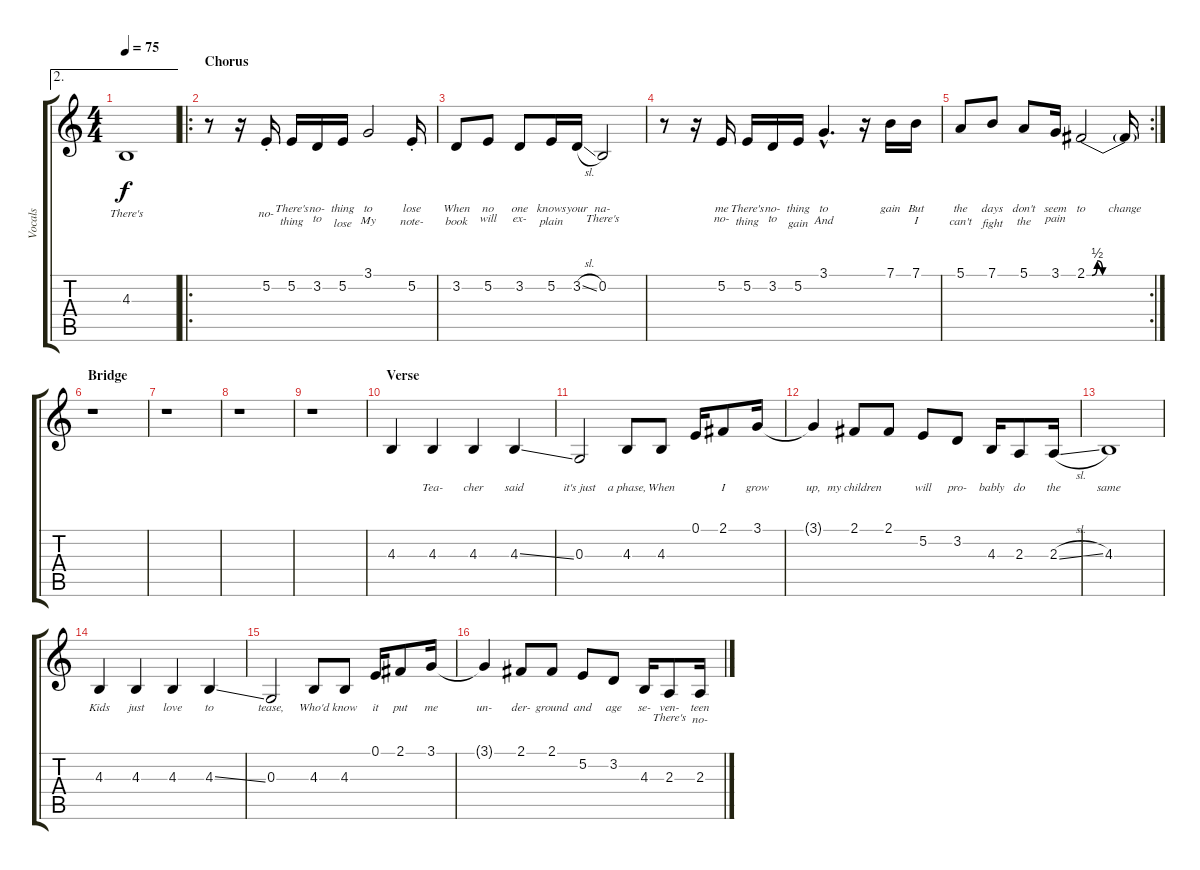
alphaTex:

\track ("Vocals" "Vocals") {instrument lead5charang}
\staff {score tabs}
\tuning (E4 B3 G3 D3 A2 E2) {hide}
\ae 2
\ts (4 4)
\tempo 75
\clef g2
\ks c
4.3.1{lyrics (0 "") lyrics (1 "There's") lyrics (2 "") lyrics (3 "") lyrics (4 "") dy f} |
\ro
\section ("" "Chorus")
r.8 r.16 5.2{st}.16{lyrics (0 "") lyrics (1 "no-") lyrics (2 "") lyrics (3 "") lyrics (4 "")} 5.2.16{lyrics (0 "There's") lyrics (1 "thing") lyrics (2 "") lyrics (3 "") lyrics (4 "")} 3.2.16{lyrics (0 "no-") lyrics (1 "to") lyrics (2 "") lyrics (3 "") lyrics (4 "")} 5.2.16{lyrics (0 "thing") lyrics (1 "lose") lyrics (2 "") lyrics (3 "") lyrics (4 "")} 3.1.2{lyrics (0 "to") lyrics (1 "My") lyrics (2 "") lyrics (3 "") lyrics (4 "")} 5.2{st}.16{lyrics (0 "lose") lyrics (1 "note-") lyrics (2 "") lyrics (3 "") lyrics (4 "")} |
3.2.8{lyrics (0 "When") lyrics (1 "book") lyrics (2 "") lyrics (3 "") lyrics (4 "")} 5.2.8{lyrics (0 "no") lyrics (1 "will") lyrics (2 "") lyrics (3 "") lyrics (4 "")} 3.2.8{lyrics (0 "one") lyrics (1 "ex-") lyrics (2 "") lyrics (3 "") lyrics (4 "")} 5.2.16{lyrics (0 "knows") lyrics (1 "plain") lyrics (2 "") lyrics (3 "") lyrics (4 "")} 3.2{sl}.16{lyrics (0 "your") lyrics (1 "") lyrics (2 "") lyrics (3 "") lyrics (4 "")} 0.2.2{lyrics (0 "na-") lyrics (1 "There's") lyrics (2 "") lyrics (3 "") lyrics (4 "")} |
r.8 r.16 5.2.16{lyrics (0 "me") lyrics (1 "no-") lyrics (2 "") lyrics (3 "") lyrics (4 "")} 5.2.16{lyrics (0 "There's") lyrics (1 "thing") lyrics (2 "") lyrics (3 "") lyrics (4 "")} 3.2.16{lyrics (0 "no-") lyrics (1 "to") lyrics (2 "") lyrics (3 "") lyrics (4 "")} 5.2.16{lyrics (0 "thing") lyrics (1 "gain") lyrics (2 "") lyrics (3 "") lyrics (4 "")} 3.1{hac}.4{d lyrics (0 "to") lyrics (1 "And") lyrics (2 "") lyrics (3 "") lyrics (4 "")} r.16 7.1.16{lyrics (0 "gain") lyrics (1 "") lyrics (2 "") lyrics (3 "") lyrics (4 "")} 7.1.16{lyrics (0 "But") lyrics (1 "I") lyrics (2 "") lyrics (3 "") lyrics (4 "")} |
\rc 2
5.1.8{lyrics (0 "the") lyrics (1 "can't") lyrics (2 "") lyrics (3 "") lyrics (4 "")} 7.1.8{lyrics (0 "days") lyrics (1 "fight") lyrics (2 "") lyrics (3 "") lyrics (4 "")} 5.1.8{lyrics (0 "don't") lyrics (1 "the") lyrics (2 "") lyrics (3 "") lyrics (4 "")} 3.1.16{lyrics (0 "seem") lyrics (1 "pain") lyrics (2 "") lyrics (3 "") lyrics (4 "")} 2.1{be (custom 0 0 5 0 10 2 15 0 60 0)}.2{lyrics (0 "to") lyrics (1 "") lyrics (2 "") lyrics (3 "") lyrics (4 "")} 2.1{t}.16{lyrics (0 "change") lyrics (1 "") lyrics (2 "") lyrics (3 "") lyrics (4 "")} |
\section ("" "Bridge")
r.1 |
r.1 |
r.1 |
r.1 |
\section ("" "Verse")
4.3.4{lyrics (0 "") lyrics (1 "") lyrics (2 "") lyrics (3 "") lyrics (4 "")} 4.3.4{lyrics (0 "Tea-") lyrics (1 "") lyrics (2 "") lyrics (3 "") lyrics (4 "")} 4.3.4{lyrics (0 "cher") lyrics (1 "") lyrics (2 "") lyrics (3 "") lyrics (4 "")} 4.3{ss}.4{lyrics (0 "said") lyrics (1 "") lyrics (2 "") lyrics (3 "") lyrics (4 "")} |
0.3.2{lyrics (0 "it's just") lyrics (1 "") lyrics (2 "") lyrics (3 "") lyrics (4 "")} 4.3.8{lyrics (0 "a phase,") lyrics (1 "") lyrics (2 "") lyrics (3 "") lyrics (4 "")} 4.3.8{lyrics (0 "When") lyrics (1 "") lyrics (2 "") lyrics (3 "") lyrics (4 "")} 0.1.16{lyrics (0 "") lyrics (1 "") lyrics (2 "") lyrics (3 "") lyrics (4 "")} 2.1.8{lyrics (0 "I") lyrics (1 "") lyrics (2 "") lyrics (3 "") lyrics (4 "")} 3.1.16{lyrics (0 "grow") lyrics (1 "") lyrics (2 "") lyrics (3 "") lyrics (4 "")} |
3.1{t}.4{lyrics (0 "up,") lyrics (1 "") lyrics (2 "") lyrics (3 "") lyrics (4 "")} 2.1.8{lyrics (0 "my children") lyrics (1 "") lyrics (2 "") lyrics (3 "") lyrics (4 "")} 2.1.8{lyrics (0 "") lyrics (1 "") lyrics (2 "") lyrics (3 "") lyrics (4 "")} 5.2.8{lyrics (0 "will") lyrics (1 "") lyrics (2 "") lyrics (3 "") lyrics (4 "")} 3.2.8{lyrics (0 "pro-") lyrics (1 "") lyrics (2 "") lyrics (3 "") lyrics (4 "")} 4.3.16{lyrics (0 "bably") lyrics (1 "") lyrics (2 "") lyrics (3 "") lyrics (4 "")} 2.3.8{lyrics (0 "do") lyrics (1 "") lyrics (2 "") lyrics (3 "") lyrics (4 "")} 2.3{sl}.16{lyrics (0 "the") lyrics (1 "") lyrics (2 "") lyrics (3 "") lyrics (4 "")} |
4.3.1{lyrics (0 "same") lyrics (1 "") lyrics (2 "") lyrics (3 "") lyrics (4 "")} |
4.3.4{lyrics (0 "Kids") lyrics (1 "") lyrics (2 "") lyrics (3 "") lyrics (4 "")} 4.3.4{lyrics (0 "just") lyrics (1 "") lyrics (2 "") lyrics (3 "") lyrics (4 "")} 4.3.4{lyrics (0 "love") lyrics (1 "") lyrics (2 "") lyrics (3 "") lyrics (4 "")} 4.3{ss}.4{lyrics (0 "to") lyrics (1 "") lyrics (2 "") lyrics (3 "") lyrics (4 "")} |
0.3.2{lyrics (0 "tease,") lyrics (1 "") lyrics (2 "") lyrics (3 "") lyrics (4 "")} 4.3.8{lyrics (0 "Who'd") lyrics (1 "") lyrics (2 "") lyrics (3 "") lyrics (4 "")} 4.3.8{lyrics (0 "know") lyrics (1 "") lyrics (2 "") lyrics (3 "") lyrics (4 "")} 0.1.16{lyrics (0 "it") lyrics (1 "") lyrics (2 "") lyrics (3 "") lyrics (4 "")} 2.1.8{lyrics (0 "put") lyrics (1 "") lyrics (2 "") lyrics (3 "") lyrics (4 "")} 3.1.16{lyrics (0 "me") lyrics (1 "") lyrics (2 "") lyrics (3 "") lyrics (4 "")} |
3.1{t}.4{lyrics (0 "un-") lyrics (1 "") lyrics (2 "") lyrics (3 "") lyrics (4 "")} 2.1.8{lyrics (0 "der-") lyrics (1 "") lyrics (2 "") lyrics (3 "") lyrics (4 "")} 2.1.8{lyrics (0 "ground") lyrics (1 "") lyrics (2 "") lyrics (3 "") lyrics (4 "")} 5.2.8{lyrics (0 "and") lyrics (1 "") lyrics (2 "") lyrics (3 "") lyrics (4 "")} 3.2.8{lyrics (0 "age") lyrics (1 "") lyrics (2 "") lyrics (3 "") lyrics (4 "")} 4.3.16{lyrics (0 "se-") lyrics (1 "") lyrics (2 "") lyrics (3 "") lyrics (4 "")} 2.3.8{lyrics (0 "ven-") lyrics (1 "There's") lyrics (2 "") lyrics (3 "") lyrics (4 "")} 2.3{sl}.16{lyrics (0 "teen") lyrics (1 "no-") lyrics (2 "") lyrics (3 "") lyrics (4 "")}
